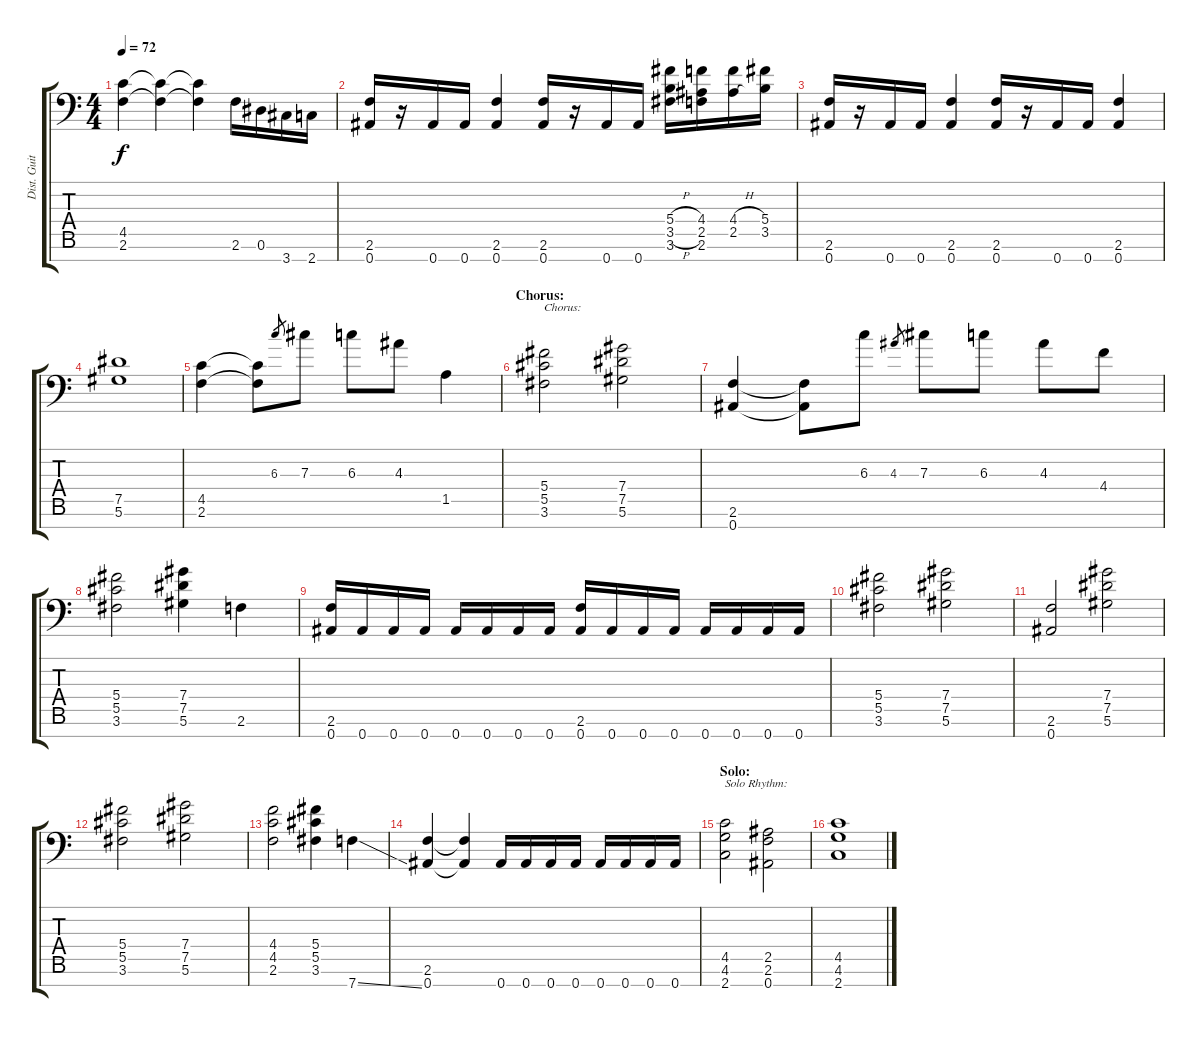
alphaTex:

\track ("Dist. Guitar 2" "Dist. Guit") {instrument distortionguitar}
\staff {score tabs}
\tuning (Eb4 Bb3 Gb3 Db3 Ab2 Eb2 Bb1) {hide}
\ts (4 4)
\tempo 72
\clef f4
\ks c
(4.5 2.6).4{dy f} (4.5{t} 2.6{t}).4 (4.5{t} 2.6{t}).4 2.6.16 0.6.16 3.7.16 2.7.16 |
(2.6 0.7).16 r.16 0.7.16 0.7.16 (2.6 0.7).4 (2.6 0.7).16 r.16 0.7.16 0.7.16 (5.4{h} 3.5{h} 3.6{h}).16 (4.4 2.5 2.6).16 (4.4{h} 2.5{h}).16 (5.4 3.5).16 |
(2.6 0.7).16 r.16 0.7.16 0.7.16 (2.6 0.7).4 (2.6 0.7).16 r.16 0.7.16 0.7.16 (2.6 0.7).4 |
(7.5 5.6).1 |
(4.5 2.6).4 (4.5{t} 2.6{t}).8 6.3.8{gr} 7.3.8 6.3.8 4.3.8 1.5.4 |
\section ("" "Chorus:")
(5.4 5.5 3.6).2{txt "Chorus:"} (7.4 7.5 5.6).2 |
(2.6 0.7).4 (2.6{t} 0.7{t}).8 6.3.8 4.3.8{gr} 7.3.8 6.3.8 4.3.8 4.4.8 |
(5.4 5.5 3.6).2 (7.4 7.5 5.6).4 2.6.4 |
(2.6 0.7).16 0.7.16 0.7.16 0.7.16 0.7.16 0.7.16 0.7.16 0.7.16 (2.6 0.7).16 0.7.16 0.7.16 0.7.16 0.7.16 0.7.16 0.7.16 0.7.16 |
(5.4 5.5 3.6).2 (7.4 7.5 5.6).2 |
(2.6 0.7).2 (7.4 7.5 5.6).2 |
(5.4 5.5 3.6).2 (7.4 7.5 5.6).2 |
(4.4 4.5 2.6).2 (5.4 5.5 3.6).4 7.7{ss}.4 |
(2.6 0.7).4 (2.6{t} 0.7{t}).4 0.7.16 0.7.16 0.7.16 0.7.16 0.7.16 0.7.16 0.7.16 0.7.16 |
\section ("" "Solo:")
(4.5 4.6 2.7).2{txt "Solo Rhythm:"} (2.5 2.6 0.7).2 |
(4.5 4.6 2.7).1
